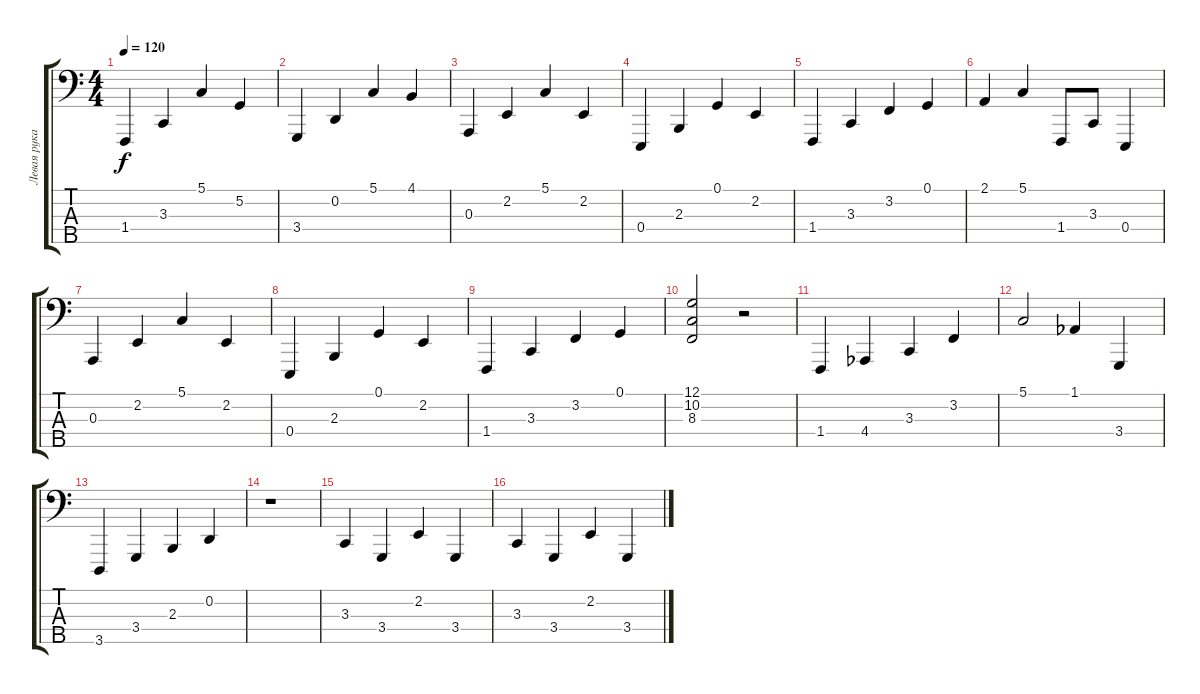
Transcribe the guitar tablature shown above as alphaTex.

\track ("Левая рука" "Левая рука") {instrument brightacousticpiano}
\staff {score tabs}
\tuning (G2 D2 A1 E1 B0) {hide}
\ts (4 4)
\tempo 120
\clef f4
\ks c
1.4.4{dy f} 3.3.4 5.1.4 5.2.4 |
3.4.4 0.2.4 5.1.4 4.1.4 |
0.3.4 2.2.4 5.1.4 2.2.4 |
0.4.4 2.3.4 0.1.4 2.2.4 |
1.4.4 3.3.4 3.2.4 0.1.4 |
2.1.4 5.1.4 1.4.8 3.3.8 0.4.4 |
0.3.4 2.2.4 5.1.4 2.2.4 |
0.4.4 2.3.4 0.1.4 2.2.4 |
1.4.4 3.3.4 3.2.4 0.1.4 |
(12.1 10.2 8.3).2 r.2 |
1.4.4 4.4{acc b}.4 3.3.4 3.2.4 |
5.1.2 1.1{acc b}.4 3.4.4 |
3.5.4 3.4.4 2.3.4 0.2.4 |
r.1 |
3.3.4 3.4.4 2.2.4 3.4.4 |
3.3.4 3.4.4 2.2.4 3.4.4
